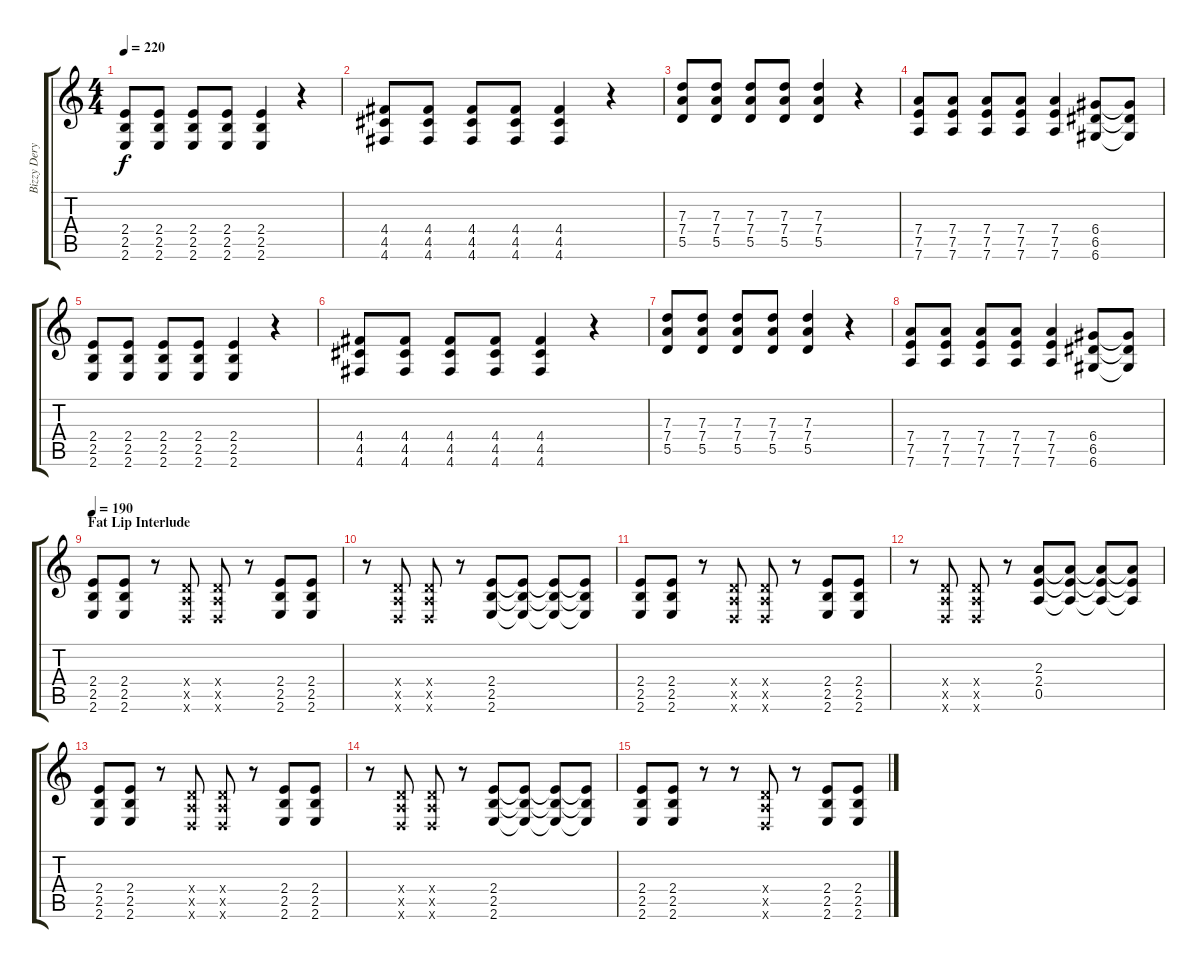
\track ("Bizzy Deryck" "Bizzy Dery") {instrument distortionguitar}
\staff {score tabs}
\tuning (E4 B3 G3 D3 A2 D2) {hide}
\ts (4 4)
\tempo 220
\clef g2
\ks c
(2.4 2.5 2.6).8{dy f} (2.4 2.5 2.6).8 (2.4 2.5 2.6).8 (2.4 2.5 2.6).8 (2.4 2.5 2.6).4 r.4 |
(4.4 4.5 4.6).8 (4.4 4.5 4.6).8 (4.4 4.5 4.6).8 (4.4 4.5 4.6).8 (4.4 4.5 4.6).4 r.4 |
(7.3 7.4 5.5).8 (7.3 7.4 5.5).8 (7.3 7.4 5.5).8 (7.3 7.4 5.5).8 (7.3 7.4 5.5).4 r.4 |
(7.4 7.5 7.6).8 (7.4 7.5 7.6).8 (7.4 7.5 7.6).8 (7.4 7.5 7.6).8 (7.4 7.5 7.6).4 (6.4 6.5 6.6).8 (6.4{t} 6.5{t} 6.6{t}).8 |
(2.4 2.5 2.6).8 (2.4 2.5 2.6).8 (2.4 2.5 2.6).8 (2.4 2.5 2.6).8 (2.4 2.5 2.6).4 r.4 |
(4.4 4.5 4.6).8 (4.4 4.5 4.6).8 (4.4 4.5 4.6).8 (4.4 4.5 4.6).8 (4.4 4.5 4.6).4 r.4 |
(7.3 7.4 5.5).8 (7.3 7.4 5.5).8 (7.3 7.4 5.5).8 (7.3 7.4 5.5).8 (7.3 7.4 5.5).4 r.4 |
(7.4 7.5 7.6).8 (7.4 7.5 7.6).8 (7.4 7.5 7.6).8 (7.4 7.5 7.6).8 (7.4 7.5 7.6).4 (6.4 6.5 6.6).8 (6.4{t} 6.5{t} 6.6{t}).8 |
\section ("" "Fat Lip Interlude")
\tempo 190
(2.4 2.5 2.6).8 (2.4 2.5 2.6).8 r.8 (0.4{x} 0.5{x} 0.6{x}).8 (0.4{x} 0.5{x} 0.6{x}).8 r.8 (2.4 2.5 2.6).8 (2.4 2.5 2.6).8 |
r.8 (0.4{x} 0.5{x} 0.6{x}).8 (0.4{x} 0.5{x} 0.6{x}).8 r.8 (2.4 2.5 2.6).8 (2.4{t} 2.5{t} 2.6{t}).8 (2.4{t} 2.5{t} 2.6{t}).8 (2.4{t} 2.5{t} 2.6{t}).8 |
(2.4 2.5 2.6).8 (2.4 2.5 2.6).8 r.8 (0.4{x} 0.5{x} 0.6{x}).8 (0.4{x} 0.5{x} 0.6{x}).8 r.8 (2.4 2.5 2.6).8 (2.4 2.5 2.6).8 |
r.8 (0.4{x} 0.5{x} 0.6{x}).8 (0.4{x} 0.5{x} 0.6{x}).8 r.8 (2.3 2.4 0.5).8 (2.3{t} 2.4{t} 0.5{t}).8 (2.3{t} 2.4{t} 0.5{t}).8 (2.3{t} 2.4{t} 0.5{t}).8 |
(2.4 2.5 2.6).8 (2.4 2.5 2.6).8 r.8 (0.4{x} 0.5{x} 0.6{x}).8 (0.4{x} 0.5{x} 0.6{x}).8 r.8 (2.4 2.5 2.6).8 (2.4 2.5 2.6).8 |
r.8 (0.4{x} 0.5{x} 0.6{x}).8 (0.4{x} 0.5{x} 0.6{x}).8 r.8 (2.4 2.5 2.6).8 (2.4{t} 2.5{t} 2.6{t}).8 (2.4{t} 2.5{t} 2.6{t}).8 (2.4{t} 2.5{t} 2.6{t}).8 |
(2.4 2.5 2.6).8 (2.4 2.5 2.6).8 r.8 r.8 (0.4{x} 0.5{x} 0.6{x}).8 r.8 (2.4 2.5 2.6).8 (2.4 2.5 2.6).8
